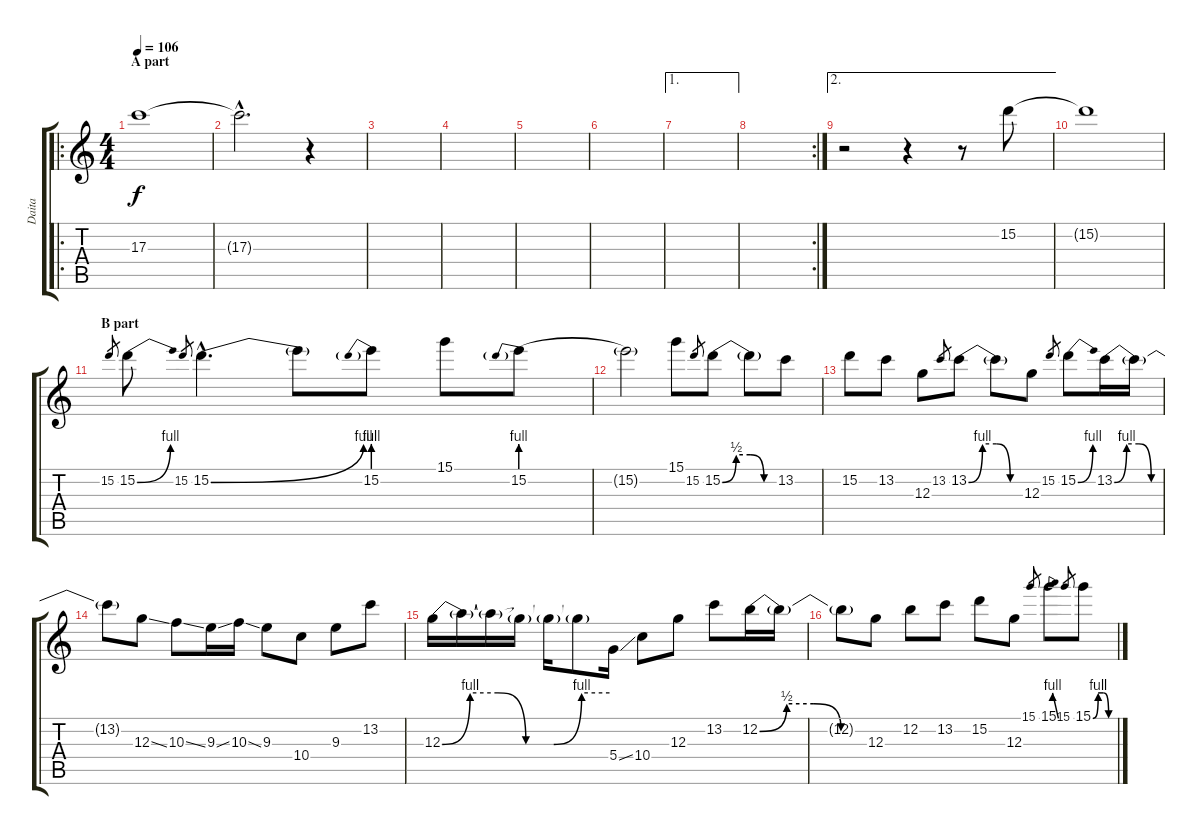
\track ("Daita" "Daita") {instrument distortionguitar}
\staff {score tabs}
\tuning (E4 B3 G3 D3 A2 E2) {hide}
\ro
\ts (4 4)
\section ("" "A part")
\tempo 106
\clef g2
\ks c
17.3{t}.1{dy f} |
17.3{hac t}.2{d} r.4 |
|
|
|
|
\ae 1
|
\rc 2
|
\ae 2
r.2 r.4 r.8 15.2.8 |
15.2{t}.1 |
\section ("" "B part")
15.2.8{gr} 15.2{be (bend 0 0 60 4)}.8 15.2.8{gr} 15.2{be (bend 0 0 60 4) hac}.4{d} 15.2{t}.8 15.2{be (prebend 0 4 60 4)}.8 15.1.8 15.2{be (prebend 0 4 60 4)}.8 |
15.2{t}.2 15.1.8 15.2.8{gr} 15.2{be (custom 0 0 15 2 30 2 45 0 60 0)}.8 15.2{t}.8 13.2.8 |
15.2.8 13.2.8 12.3.8 13.2.8{gr} 13.2{be (custom 0 0 15 4 30 4 45 0 60 0)}.8 13.2{t}.8 12.3.8 15.2.8{gr} 15.2{be (bend 0 0 60 4)}.8 13.2{be (custom 0 0 15 4 30 4 45 0 60 0)}.16 13.2{t}.16 |
13.2{t}.8 12.3{ss}.8 10.3{ss}.8 9.3{ss}.16 10.3{ss}.16 9.3.8 10.4.8 9.3.8 13.2.8 |
12.3{be (custom 0 0 10 4 20 4 30 0 40 0 50 4 60 4)}.16 12.3{t}.16 12.3{t}.16 12.3{t}.16 12.3{t}.16 12.3{t}.8 5.4{ss}.16 10.4.8 12.3.8 13.2.8 12.2{be (custom 0 0 15 2 30 2 45 0 60 0)}.16 12.2{t}.16 |
12.2{t}.8 12.3.8 12.2.8 13.2.8 15.2.8 12.3.8 15.1.8{gr} 15.1{be (bend 0 0 60 4)}.8 15.1.8{gr} 15.1{be (custom 0 0 15 4 30 4 45 0 60 0)}.8
